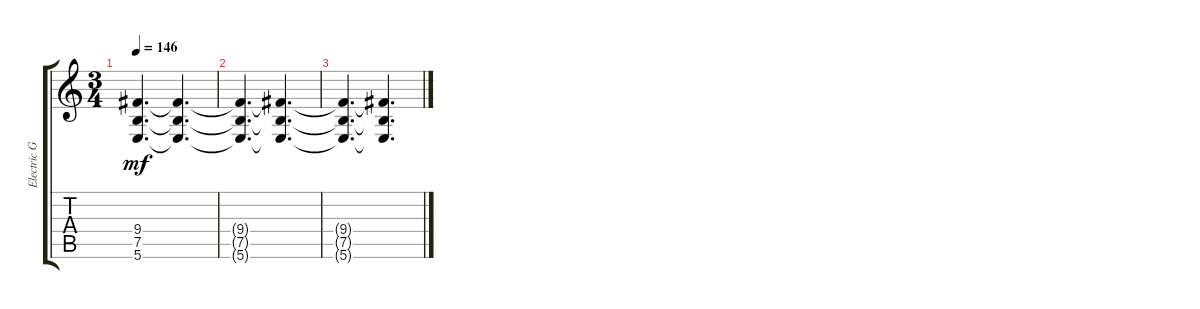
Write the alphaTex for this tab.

\track ("Electric Guitar Distortion" "Electric G") {instrument distortionguitar}
\staff {score tabs}
\tuning (B3 Gb3 D3 A2 E2 B1) {hide}
\ts (3 4)
\tempo 146
\clef g2
\ks c
(9.4{t} 7.5{t} 5.6{t}).4{d dy mf} (9.4{t} 7.5{t} 5.6{t}).4{d} |
(9.4{t} 7.5{t} 5.6{t}).4{d} (9.4{t} 7.5{t} 5.6{t}).4{d} |
(9.4{t} 7.5{t} 5.6{t}).4{d} (9.4{t} 7.5{t} 5.6{t}).4{d}
